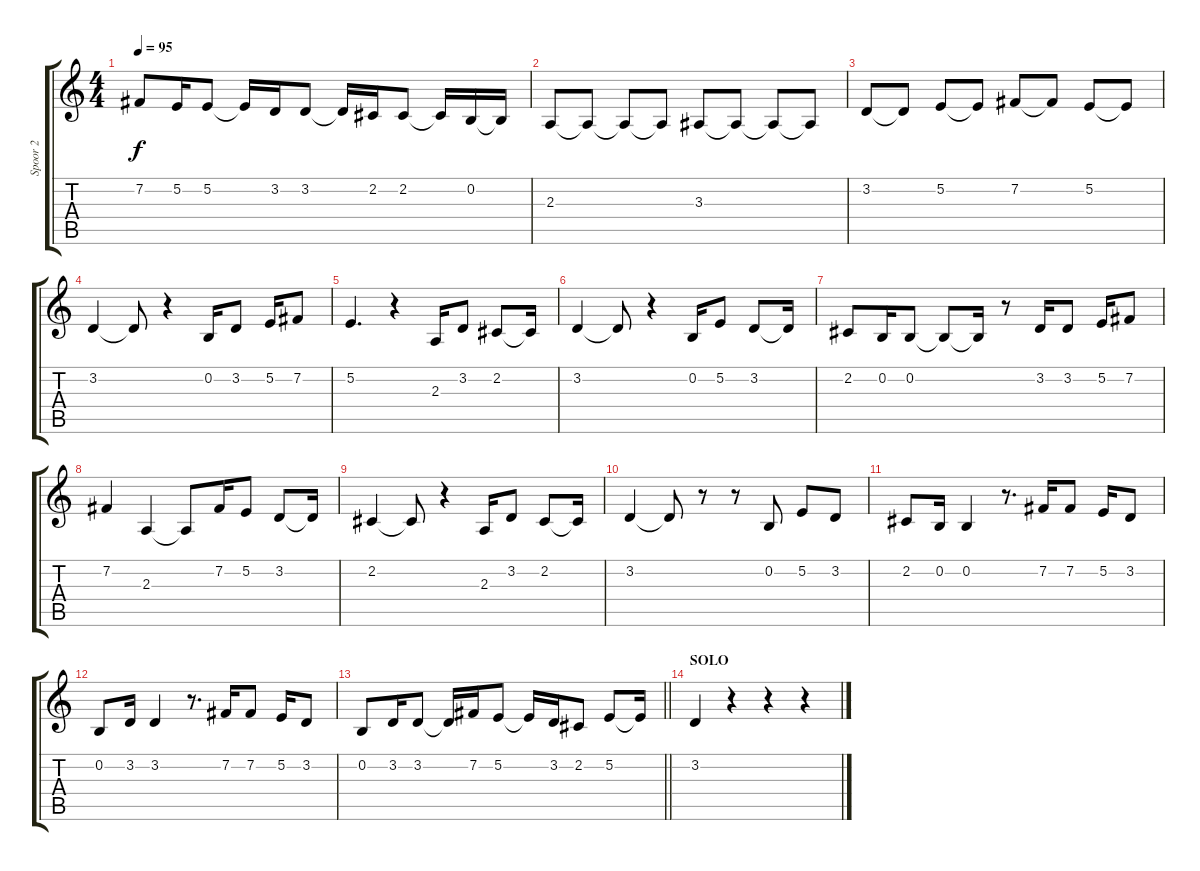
\track ("Spoor 2" "Spoor 2") {instrument bassoon}
\staff {score tabs}
\tuning (E4 B3 G3 D3 A2 E2) {hide}
\ts (4 4)
\tempo 95
\clef g2
\ks c
7.2.8{dy f} 5.2.16 5.2.8 5.2{t}.16 3.2.16 3.2.8 3.2{t}.16 2.2.16 2.2.8 2.2{t}.16 0.2.16 0.2{t}.16 |
2.3.8 2.3{t}.8 2.3{t}.8 2.3{t}.8 3.3.8 3.3{t}.8 3.3{t}.8 3.3{t}.8 |
3.2.8 3.2{t}.8 5.2.8 5.2{t}.8 7.2.8 7.2{t}.8 5.2.8 5.2{t}.8 |
3.2.4 3.2{t}.8 r.4 0.2.16 3.2.8 5.2.16 7.2.8 |
5.2.4{d} r.4 2.3.16 3.2.8 2.2.8 2.2{t}.16 |
3.2.4 3.2{t}.8 r.4 0.2.16 5.2.8 3.2.8 3.2{t}.16 |
2.2.8 0.2.16 0.2.8 0.2{t}.8 0.2{t}.16 r.8 3.2.16 3.2.8 5.2.16 7.2.8 |
7.2.4 2.3.4 2.3{t}.8 7.2.16 5.2.8 3.2.8 3.2{t}.16 |
2.2.4 2.2{t}.8 r.4 2.3.16 3.2.8 2.2.8 2.2{t}.16 |
3.2.4 3.2{t}.8 r.8 r.8 0.2.8 5.2.8 3.2.8 |
2.2.8 0.2.16 0.2.4 r.8{d} 7.2.16 7.2.8 5.2.16 3.2.8 |
0.2.8 3.2.16 3.2.4 r.8{d} 7.2.16 7.2.8 5.2.16 3.2.8 |
\barLineRight lightlight
0.2.8 3.2.16 3.2.8 3.2{t}.16 7.2.16 5.2.8 5.2{t}.16 3.2.16 2.2.8 5.2.8 5.2{t}.16 |
\section ("" "SOLO")
3.2.4 r.4 r.4 r.4
